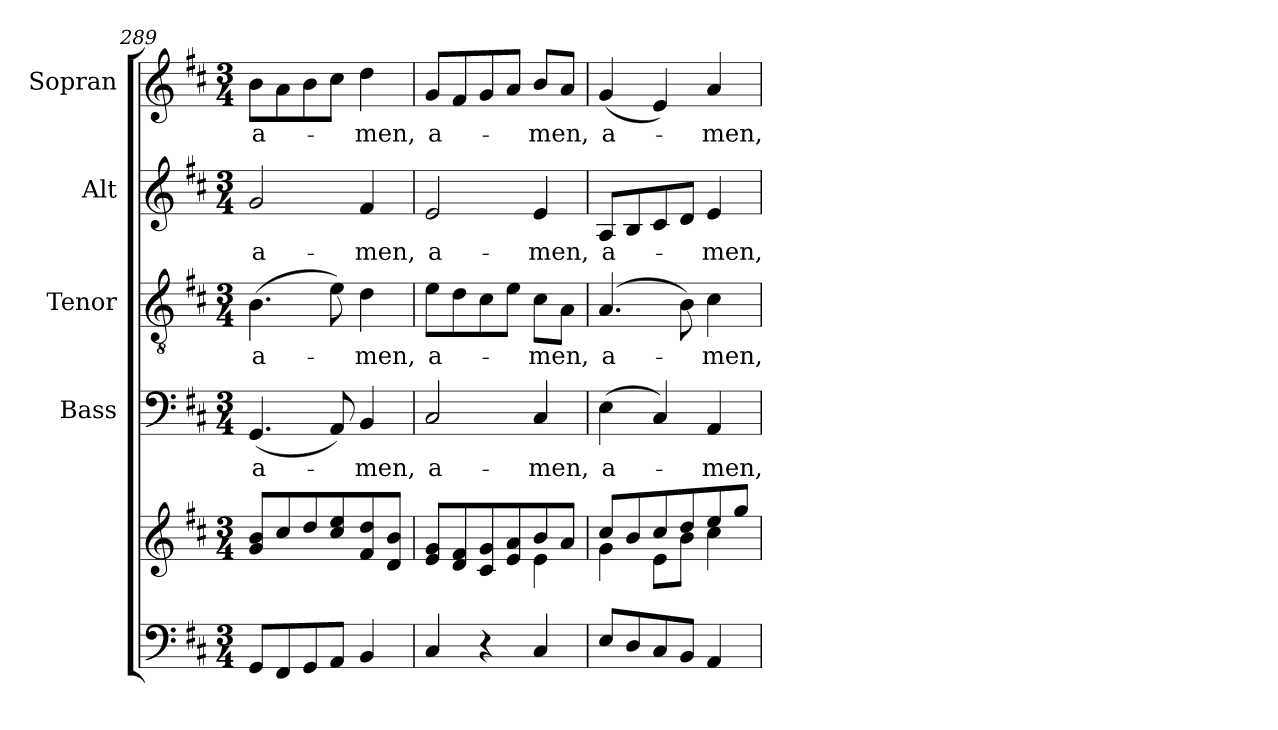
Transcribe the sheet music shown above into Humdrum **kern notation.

**kern	**kern	**kern	**text	**kern	**text	**kern	**text	**kern	**text
*part5	*part5	*part4	*part4	*part3	*part3	*part2	*part2	*part1	*part1
*staff6	*staff5	*staff4	*staff4	*staff3	*staff3	*staff2	*staff2	*staff1	*staff1
*	*	*I"Bass	*	*I"Tenor	*	*I"Alt	*	*I"Sopran	*
*	*	*I'B.	*	*I'T.	*	*I'A.	*	*I'S.	*
!!LO:LB:g=z
*clefF4	*clefG2	*clefF4	*	*clefGv2	*	*clefG2	*	*clefG2	*
*k[f#c#]	*k[f#c#]	*k[f#c#]	*	*k[f#c#]	*	*k[f#c#]	*	*k[f#c#]	*
*D:	*D:	*D:	*	*D:	*	*D:	*	*D:	*
*M3/4	*M3/4	*M3/4	*	*M3/4	*	*M3/4	*	*M3/4	*
=289	=289	=289	=289	=289	=289	=289	=289	=289	=289
!	!	!	!LO:LY:b	!	!LO:LY:b	!	!LO:LY:b	!	!LO:LY:b
8GG/L	8g/ 8b/L	(<4.GG/	a-	(>4.B\	a-	2g/	a-	8b\L	a-
8FF#/	8cc#/	.	.	.	.	.	.	8a\	.
8GG/	8dd/	.	.	.	.	.	.	8b\	.
8AA/J	8cc#/ 8ee/	8AA/)	.	8e\)	.	.	.	8cc#\J	.
!	!	!	!LO:LY:b	!	!LO:LY:b	!	!LO:LY:b	!	!LO:LY:b
4BB/	8f#/ 8dd/	4BB/	-men,	4d\	-men,	4f#/	-men,	4dd\	-men,
.	8d/ 8b/J	.	.	.	.	.	.	.	.
=290	=290	=290	=290	=290	=290	=290	=290	=290	=290
*	*^	*	*	*	*	*	*	*	*
!	!	!	!	!LO:LY:b	!	!LO:LY:b	!	!LO:LY:b	!	!LO:LY:b
4C#/	8e/ 8g/L	2ryy	2C#/	a-	8e\L	a-	2e/	a-	8g/L	a-
.	8d/ 8f#/	.	.	.	8d\	.	.	.	8f#/	.
4r	8c#/ 8g/	.	.	.	8c#\	.	.	.	8g/	.
.	8e/ 8a/	.	.	.	8e\J	.	.	.	8a/J	.
!	!	!	!	!LO:LY:b	!	!LO:LY:b	!	!LO:LY:b	!	!LO:LY:b
4C#/	8b/	4e\	4C#/	-men,	8c#\L	-men,	4e/	-men,	8b/L	-men,
.	8a/J	.	.	.	8A\J	.	.	.	8a/J	.
=291	=291	=291	=291	=291	=291	=291	=291	=291	=291	=291
!	!	!	!	!LO:LY:b	!	!LO:LY:b	!	!LO:LY:b	!	!LO:LY:b
8E/L	8cc#/L	4g\	(>4E\	a-	(4.A/	a-	8A/L	a-	(<4g/	a-
8D/	8b/	.	.	.	.	.	8B/	.	.	.
8C#/	8cc#/	8e\L	4C#/)	.	.	.	8c#/	.	4e/)	.
8BB/J	8dd/	8b\J	.	.	8B\)	.	8d/J	.	.	.
!	!	!	!	!LO:LY:b	!	!LO:LY:b	!	!LO:LY:b	!	!LO:LY:b
4AA/	8ee/	4cc#\	4AA/	-men,	4c#\	-men,	4e/	-men,	4a/	-men,
.	8gg/J	.	.	.	.	.	.	.	.	.
*	*v	*v	*	*	*	*	*	*	*	*
=	=	=	=	=	=	=	=	=	=
*-	*-	*-	*-	*-	*-	*-	*-	*-	*-
